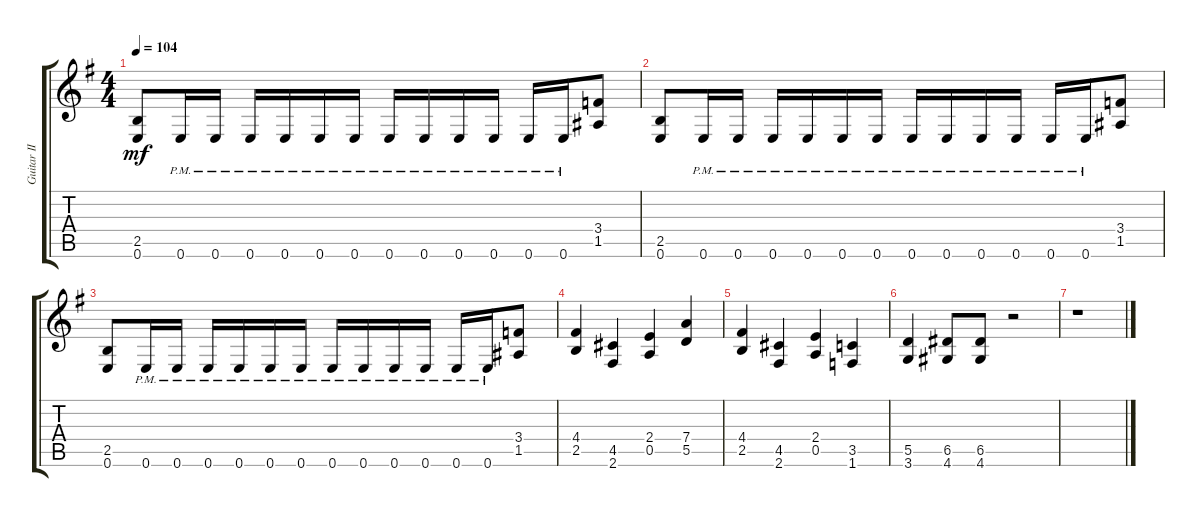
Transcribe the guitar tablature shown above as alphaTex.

\track ("Guitar II + III (Norimi)" "Guitar II ") {instrument overdrivenguitar}
\staff {score tabs}
\tuning (E4 B3 G3 D3 A2 E2) {hide}
\ts (4 4)
\tempo 104
\clef g2
\ks eminor
(2.5 0.6).8{dy mf} 0.6{pm}.16 0.6{pm}.16 0.6{pm}.16 0.6{pm}.16 0.6{pm}.16 0.6{pm}.16 0.6{pm}.16 0.6{pm}.16 0.6{pm}.16 0.6{pm}.16 0.6{pm}.16 0.6{pm}.16 (3.4 1.5).8 |
(2.5 0.6).8 0.6{pm}.16 0.6{pm}.16 0.6{pm}.16 0.6{pm}.16 0.6{pm}.16 0.6{pm}.16 0.6{pm}.16 0.6{pm}.16 0.6{pm}.16 0.6{pm}.16 0.6{pm}.16 0.6{pm}.16 (3.4 1.5).8 |
(2.5 0.6).8 0.6{pm}.16 0.6{pm}.16 0.6{pm}.16 0.6{pm}.16 0.6{pm}.16 0.6{pm}.16 0.6{pm}.16 0.6{pm}.16 0.6{pm}.16 0.6{pm}.16 0.6{pm}.16 0.6{pm}.16 (3.4 1.5).8 |
(4.4 2.5).4 (4.5 2.6).4 (2.4 0.5).4 (7.4 5.5).4 |
(4.4 2.5).4 (4.5 2.6).4 (2.4 0.5).4 (3.5 1.6).4 |
(5.5 3.6).4 (6.5 4.6).8 (6.5 4.6).8 r.2 |
r.1
